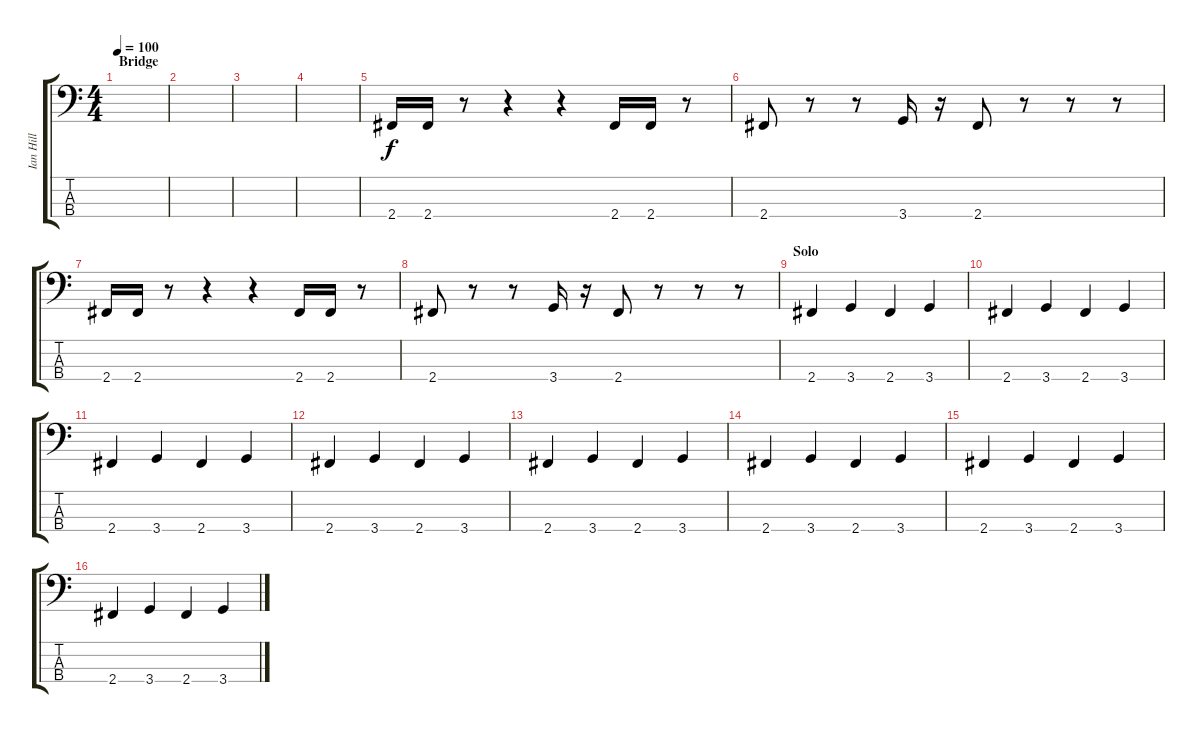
\track ("Ian Hill" "Ian Hill") {instrument electricbasspick}
\staff {score tabs}
\tuning (G2 D2 A1 E1) {hide}
\ts (4 4)
\section ("" "Bridge")
\tempo 100
\clef f4
\ks c
|
|
|
|
2.4.16 2.4.16 r.8 r.4 r.4 2.4.16 2.4.16 r.8 |
2.4.8 r.8 r.8 3.4.16 r.16 2.4.8 r.8 r.8 r.8 |
2.4.16 2.4.16 r.8 r.4 r.4 2.4.16 2.4.16 r.8 |
2.4.8 r.8 r.8 3.4.16 r.16 2.4.8 r.8 r.8 r.8 |
\section ("" "Solo")
2.4.4 3.4.4 2.4.4 3.4.4 |
2.4.4 3.4.4 2.4.4 3.4.4 |
2.4.4 3.4.4 2.4.4 3.4.4 |
2.4.4 3.4.4 2.4.4 3.4.4 |
2.4.4 3.4.4 2.4.4 3.4.4 |
2.4.4 3.4.4 2.4.4 3.4.4 |
2.4.4 3.4.4 2.4.4 3.4.4 |
2.4.4 3.4.4 2.4.4 3.4.4
